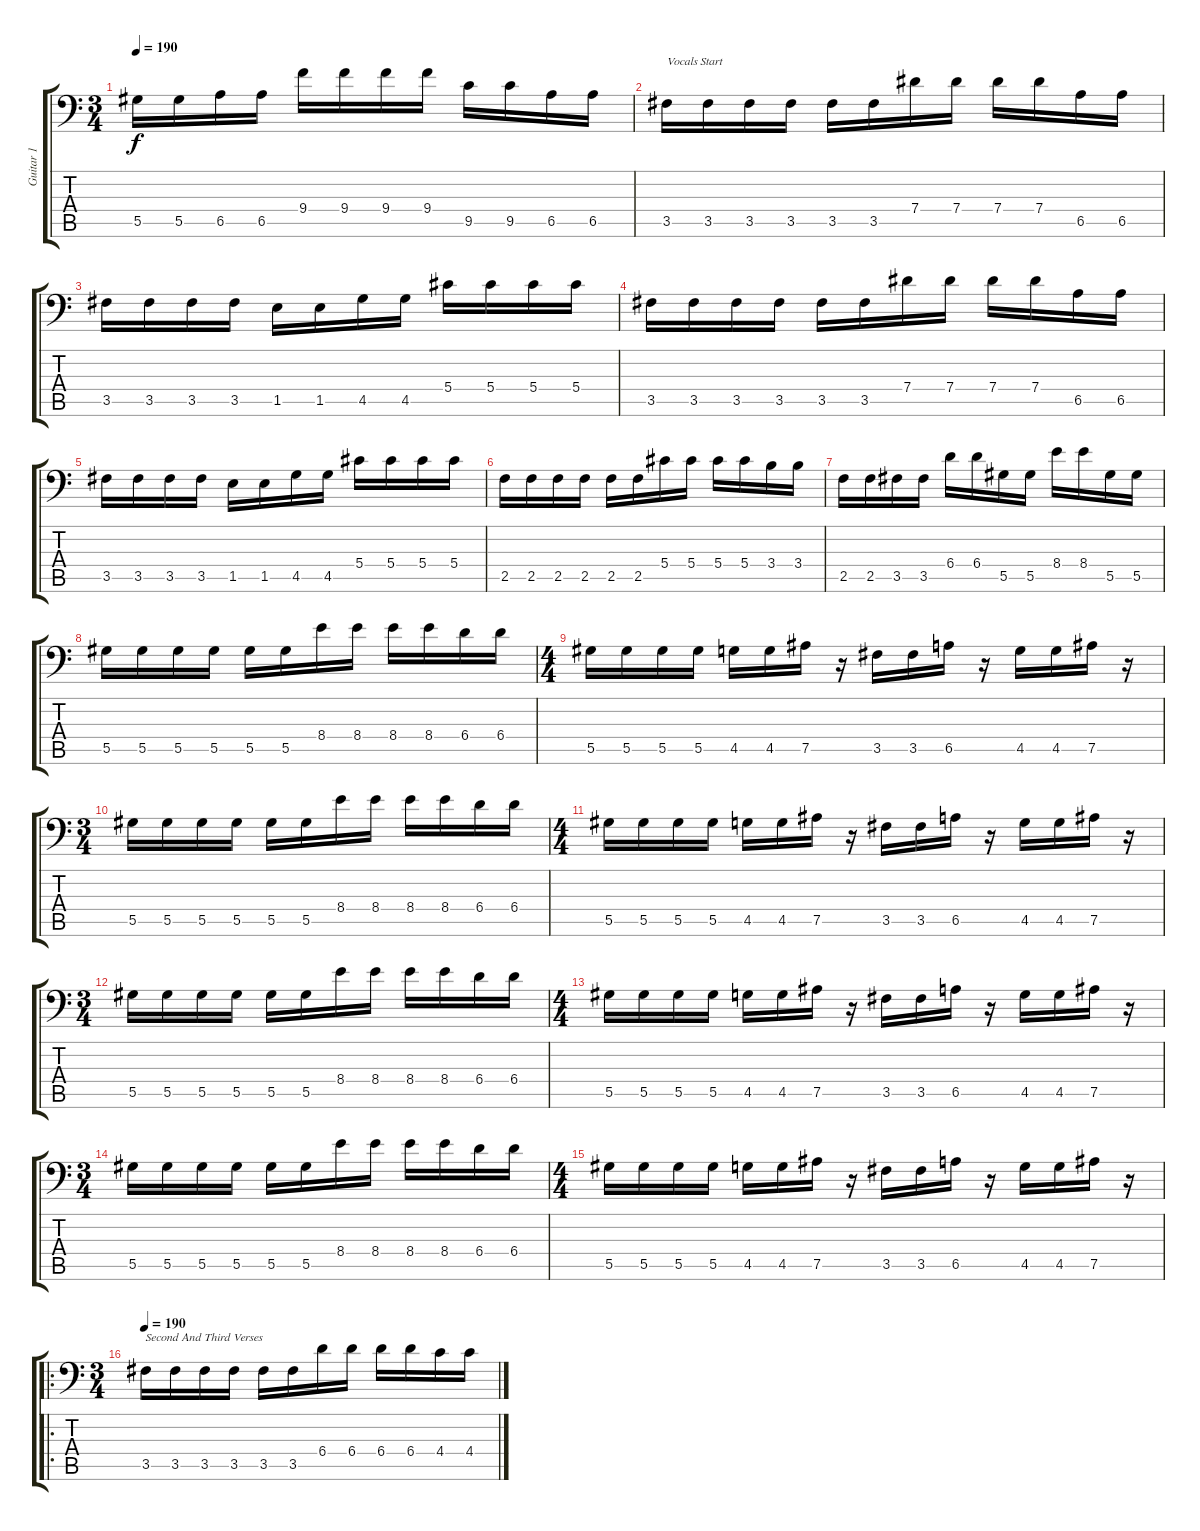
\track ("Guitar 1" "Guitar 1") {instrument distortionguitar}
\staff {score tabs}
\tuning (Bb3 F3 Db3 Ab2 Eb2 Bb1) {hide}
\ts (3 4)
\tempo 190
\clef f4
\ks c
5.5.16{dy f} 5.5.16 6.5.16 6.5.16 9.4.16 9.4.16 9.4.16 9.4.16 9.5.16 9.5.16 6.5.16 6.5.16 |
3.5.16{txt "Vocals Start"} 3.5.16 3.5.16 3.5.16 3.5.16 3.5.16 7.4.16 7.4.16 7.4.16 7.4.16 6.5.16 6.5.16 |
3.5.16 3.5.16 3.5.16 3.5.16 1.5.16 1.5.16 4.5.16 4.5.16 5.4.16 5.4.16 5.4.16 5.4.16 |
3.5.16 3.5.16 3.5.16 3.5.16 3.5.16 3.5.16 7.4.16 7.4.16 7.4.16 7.4.16 6.5.16 6.5.16 |
3.5.16 3.5.16 3.5.16 3.5.16 1.5.16 1.5.16 4.5.16 4.5.16 5.4.16 5.4.16 5.4.16 5.4.16 |
2.5.16 2.5.16 2.5.16 2.5.16 2.5.16 2.5.16 5.4.16 5.4.16 5.4.16 5.4.16 3.4.16 3.4.16 |
2.5.16 2.5.16 3.5.16 3.5.16 6.4.16 6.4.16 5.5.16 5.5.16 8.4.16 8.4.16 5.5.16 5.5.16 |
5.5.16 5.5.16 5.5.16 5.5.16 5.5.16 5.5.16 8.4.16 8.4.16 8.4.16 8.4.16 6.4.16 6.4.16 |
\ts (4 4)
5.5.16 5.5.16 5.5.16 5.5.16 4.5.16 4.5.16 7.5.16 r.16 3.5.16 3.5.16 6.5.16 r.16 4.5.16 4.5.16 7.5.16 r.16 |
\ts (3 4)
5.5.16 5.5.16 5.5.16 5.5.16 5.5.16 5.5.16 8.4.16 8.4.16 8.4.16 8.4.16 6.4.16 6.4.16 |
\ts (4 4)
5.5.16 5.5.16 5.5.16 5.5.16 4.5.16 4.5.16 7.5.16 r.16 3.5.16 3.5.16 6.5.16 r.16 4.5.16 4.5.16 7.5.16 r.16 |
\ts (3 4)
5.5.16 5.5.16 5.5.16 5.5.16 5.5.16 5.5.16 8.4.16 8.4.16 8.4.16 8.4.16 6.4.16 6.4.16 |
\ts (4 4)
5.5.16 5.5.16 5.5.16 5.5.16 4.5.16 4.5.16 7.5.16 r.16 3.5.16 3.5.16 6.5.16 r.16 4.5.16 4.5.16 7.5.16 r.16 |
\ts (3 4)
5.5.16 5.5.16 5.5.16 5.5.16 5.5.16 5.5.16 8.4.16 8.4.16 8.4.16 8.4.16 6.4.16 6.4.16 |
\ts (4 4)
5.5.16 5.5.16 5.5.16 5.5.16 4.5.16 4.5.16 7.5.16 r.16 3.5.16 3.5.16 6.5.16 r.16 4.5.16 4.5.16 7.5.16 r.16 |
\ro
\ts (3 4)
\tempo 190
3.5.16{txt "Second And Third Verses"} 3.5.16 3.5.16 3.5.16 3.5.16 3.5.16 6.4.16 6.4.16 6.4.16 6.4.16 4.4.16 4.4.16
